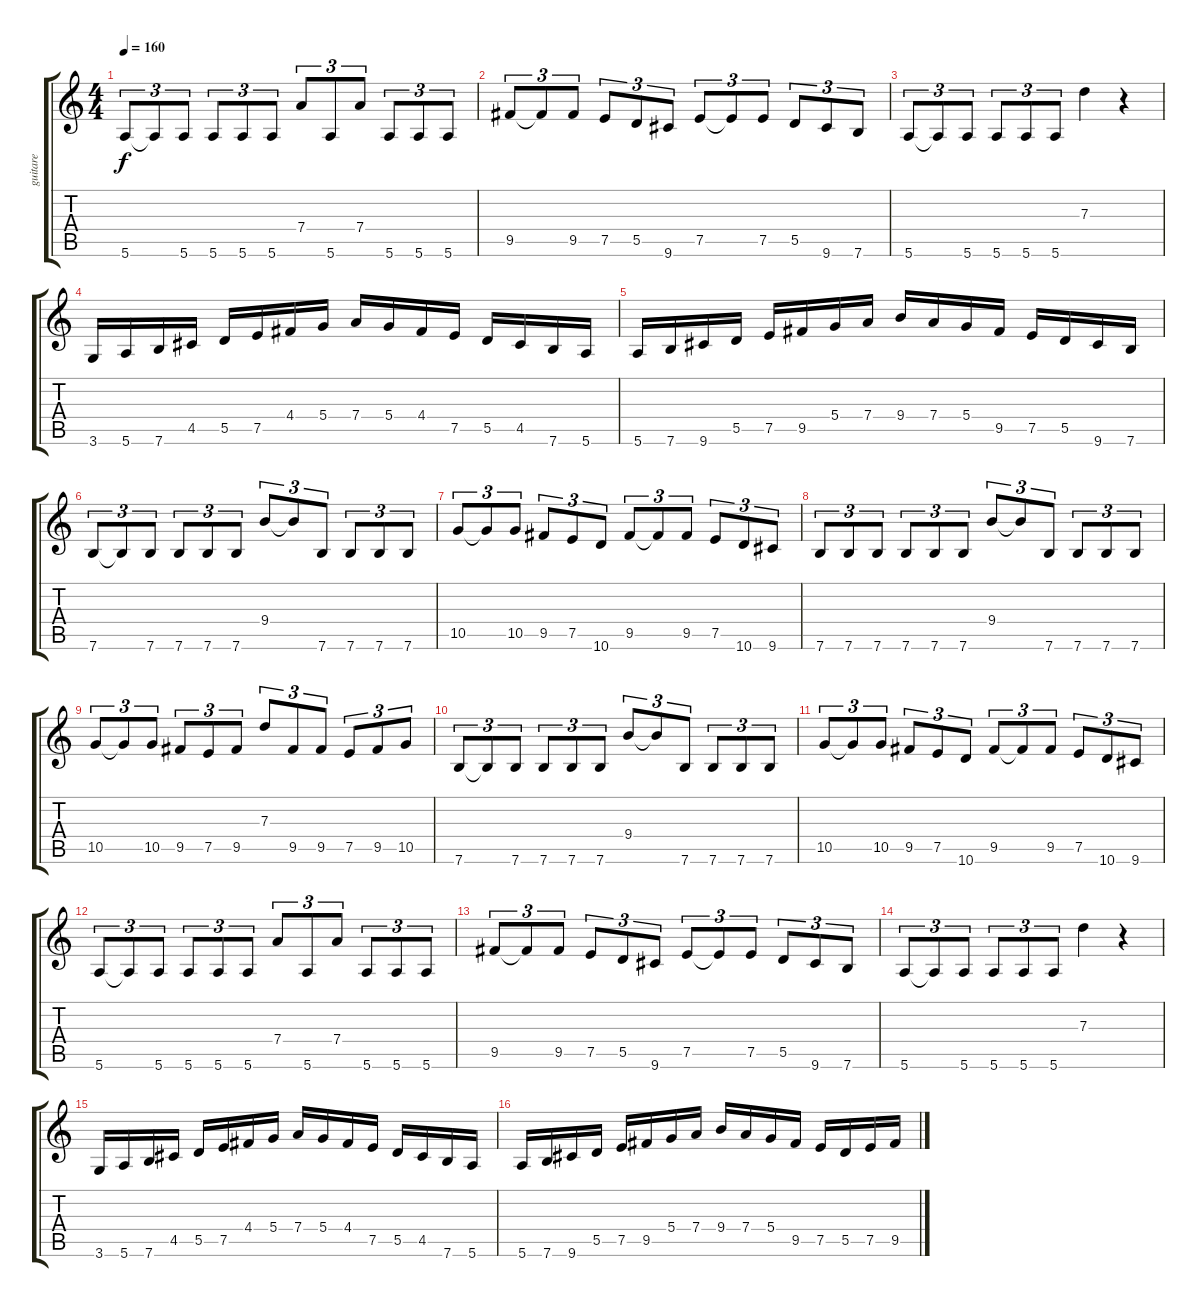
\track ("guitare" "guitare") {instrument distortionguitar}
\staff {score tabs}
\tuning (E4 B3 G3 D3 A2 E2) {hide}
\ts (4 4)
\tempo 160
\clef g2
\ks c
5.6.8{tu (3 2) dy f} 5.6{t}.8{tu (3 2)} 5.6.8{tu (3 2)} 5.6.8{tu (3 2)} 5.6.8{tu (3 2)} 5.6.8{tu (3 2)} 7.4.8{tu (3 2)} 5.6.8{tu (3 2)} 7.4.8{tu (3 2)} 5.6.8{tu (3 2)} 5.6.8{tu (3 2)} 5.6.8{tu (3 2)} |
9.5.8{tu (3 2)} 9.5{t}.8{tu (3 2)} 9.5.8{tu (3 2)} 7.5.8{tu (3 2)} 5.5.8{tu (3 2)} 9.6.8{tu (3 2)} 7.5.8{tu (3 2)} 7.5{t}.8{tu (3 2)} 7.5.8{tu (3 2)} 5.5.8{tu (3 2)} 9.6.8{tu (3 2)} 7.6.8{tu (3 2)} |
5.6.8{tu (3 2)} 5.6{t}.8{tu (3 2)} 5.6.8{tu (3 2)} 5.6.8{tu (3 2)} 5.6.8{tu (3 2)} 5.6.8{tu (3 2)} 7.3.4 r.4 |
3.6.16 5.6.16 7.6.16 4.5.16 5.5.16 7.5.16 4.4.16 5.4.16 7.4.16 5.4.16 4.4.16 7.5.16 5.5.16 4.5.16 7.6.16 5.6.16 |
5.6.16 7.6.16 9.6.16 5.5.16 7.5.16 9.5.16 5.4.16 7.4.16 9.4.16 7.4.16 5.4.16 9.5.16 7.5.16 5.5.16 9.6.16 7.6.16 |
7.6.8{tu (3 2)} 7.6{t}.8{tu (3 2)} 7.6.8{tu (3 2)} 7.6.8{tu (3 2)} 7.6.8{tu (3 2)} 7.6.8{tu (3 2)} 9.4.8{tu (3 2)} 9.4{t}.8{tu (3 2)} 7.6.8{tu (3 2)} 7.6.8{tu (3 2)} 7.6.8{tu (3 2)} 7.6.8{tu (3 2)} |
10.5.8{tu (3 2)} 10.5{t}.8{tu (3 2)} 10.5.8{tu (3 2)} 9.5.8{tu (3 2)} 7.5.8{tu (3 2)} 10.6.8{tu (3 2)} 9.5.8{tu (3 2)} 9.5{t}.8{tu (3 2)} 9.5.8{tu (3 2)} 7.5.8{tu (3 2)} 10.6.8{tu (3 2)} 9.6.8{tu (3 2)} |
7.6.8{tu (3 2)} 7.6.8{tu (3 2)} 7.6.8{tu (3 2)} 7.6.8{tu (3 2)} 7.6.8{tu (3 2)} 7.6.8{tu (3 2)} 9.4.8{tu (3 2)} 9.4{t}.8{tu (3 2)} 7.6.8{tu (3 2)} 7.6.8{tu (3 2)} 7.6.8{tu (3 2)} 7.6.8{tu (3 2)} |
10.5.8{tu (3 2)} 10.5{t}.8{tu (3 2)} 10.5.8{tu (3 2)} 9.5.8{tu (3 2)} 7.5.8{tu (3 2)} 9.5.8{tu (3 2)} 7.3.8{tu (3 2)} 9.5.8{tu (3 2)} 9.5.8{tu (3 2)} 7.5.8{tu (3 2)} 9.5.8{tu (3 2)} 10.5.8{tu (3 2)} |
7.6.8{tu (3 2)} 7.6{t}.8{tu (3 2)} 7.6.8{tu (3 2)} 7.6.8{tu (3 2)} 7.6.8{tu (3 2)} 7.6.8{tu (3 2)} 9.4.8{tu (3 2)} 9.4{t}.8{tu (3 2)} 7.6.8{tu (3 2)} 7.6.8{tu (3 2)} 7.6.8{tu (3 2)} 7.6.8{tu (3 2)} |
10.5.8{tu (3 2)} 10.5{t}.8{tu (3 2)} 10.5.8{tu (3 2)} 9.5.8{tu (3 2)} 7.5.8{tu (3 2)} 10.6.8{tu (3 2)} 9.5.8{tu (3 2)} 9.5{t}.8{tu (3 2)} 9.5.8{tu (3 2)} 7.5.8{tu (3 2)} 10.6.8{tu (3 2)} 9.6.8{tu (3 2)} |
5.6.8{tu (3 2)} 5.6{t}.8{tu (3 2)} 5.6.8{tu (3 2)} 5.6.8{tu (3 2)} 5.6.8{tu (3 2)} 5.6.8{tu (3 2)} 7.4.8{tu (3 2)} 5.6.8{tu (3 2)} 7.4.8{tu (3 2)} 5.6.8{tu (3 2)} 5.6.8{tu (3 2)} 5.6.8{tu (3 2)} |
9.5.8{tu (3 2)} 9.5{t}.8{tu (3 2)} 9.5.8{tu (3 2)} 7.5.8{tu (3 2)} 5.5.8{tu (3 2)} 9.6.8{tu (3 2)} 7.5.8{tu (3 2)} 7.5{t}.8{tu (3 2)} 7.5.8{tu (3 2)} 5.5.8{tu (3 2)} 9.6.8{tu (3 2)} 7.6.8{tu (3 2)} |
5.6.8{tu (3 2)} 5.6{t}.8{tu (3 2)} 5.6.8{tu (3 2)} 5.6.8{tu (3 2)} 5.6.8{tu (3 2)} 5.6.8{tu (3 2)} 7.3.4 r.4 |
3.6.16 5.6.16 7.6.16 4.5.16 5.5.16 7.5.16 4.4.16 5.4.16 7.4.16 5.4.16 4.4.16 7.5.16 5.5.16 4.5.16 7.6.16 5.6.16 |
5.6.16 7.6.16 9.6.16 5.5.16 7.5.16 9.5.16 5.4.16 7.4.16 9.4.16 7.4.16 5.4.16 9.5.16 7.5.16 5.5.16 7.5.16 9.5.16
